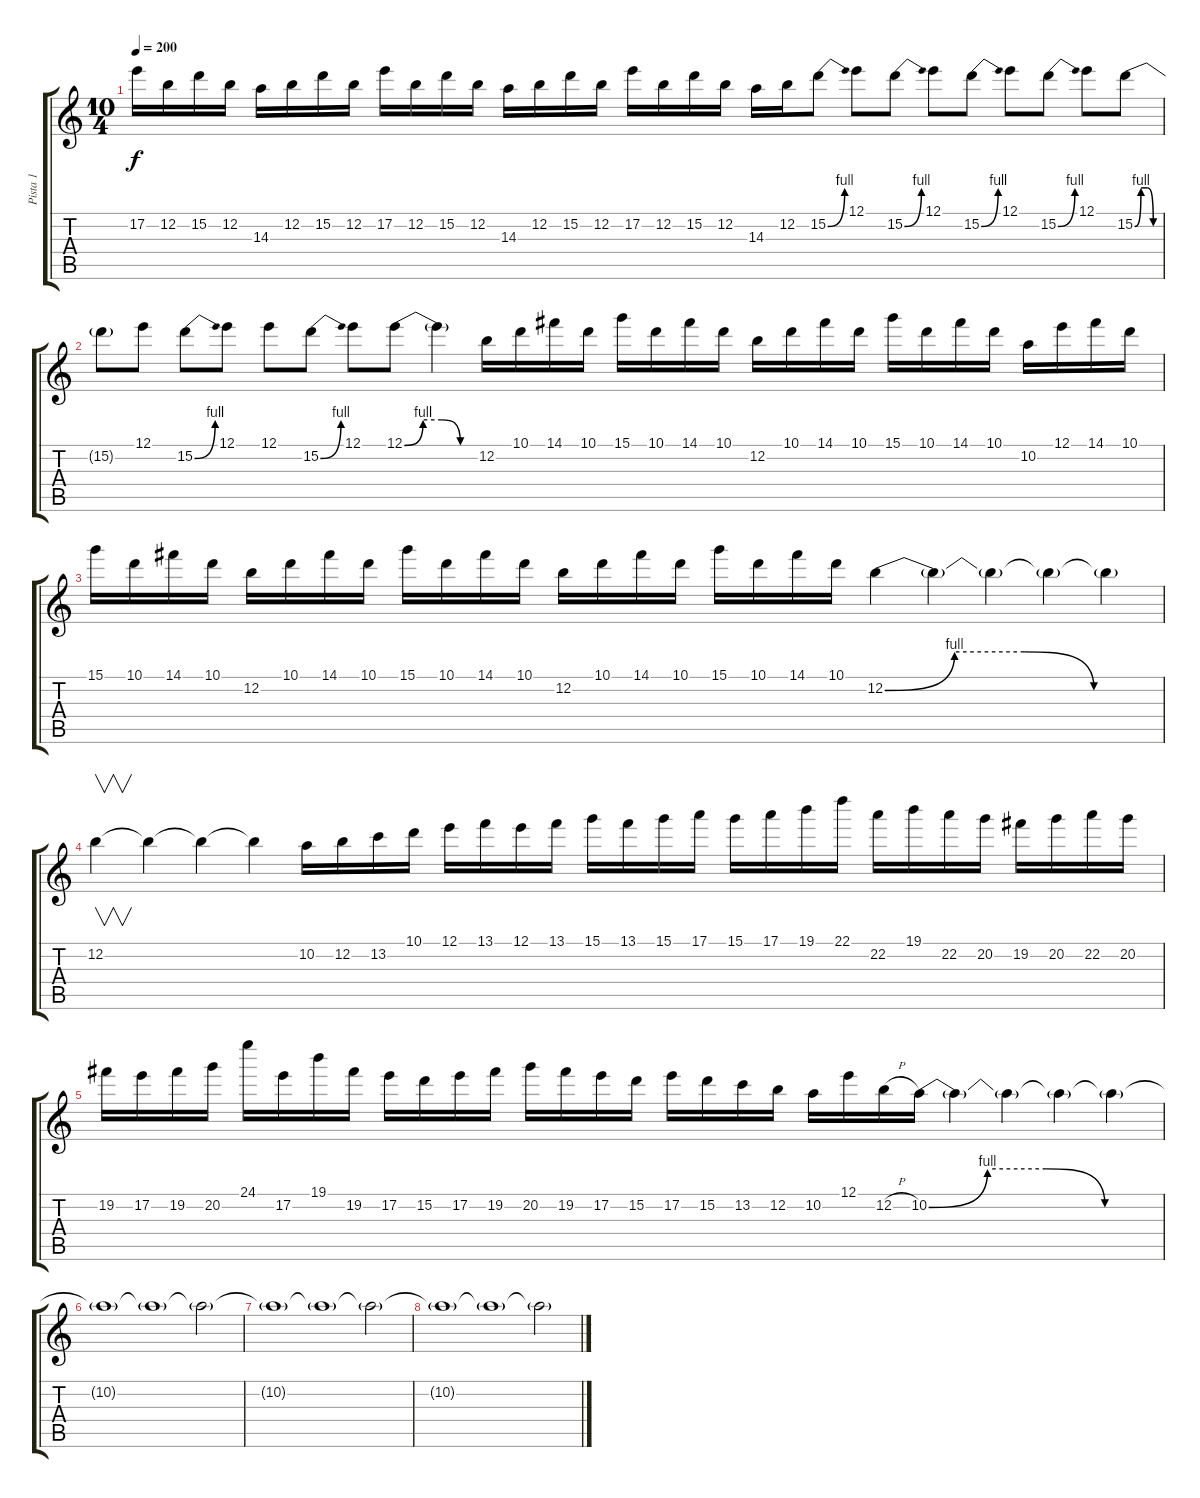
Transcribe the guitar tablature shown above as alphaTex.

\track ("Pista 1" "Pista 1") {instrument distortionguitar}
\staff {score tabs}
\tuning (E4 B3 G3 D3 A2 E2) {hide}
\ts (10 4)
\tempo 200
\clef g2
\ks c
17.2.16{dy f} 12.2.16 15.2.16 12.2.16 14.3.16 12.2.16 15.2.16 12.2.16 17.2.16 12.2.16 15.2.16 12.2.16 14.3.16 12.2.16 15.2.16 12.2.16 17.2.16 12.2.16 15.2.16 12.2.16 14.3.16 12.2.16 15.2{be (bend 0 0 60 4)}.8 12.1.8 15.2{be (bend 0 0 60 4)}.8 12.1.8 15.2{be (bend 0 0 60 4)}.8 12.1.8 15.2{be (bend 0 0 60 4)}.8 12.1.8 15.2{be (custom 0 0 15 4 30 4 45 0 60 0)}.8 |
15.2{t}.8 12.1.8 15.2{be (bend 0 0 60 4)}.8 12.1.8 12.1.8 15.2{be (bend 0 0 60 4)}.8 12.1.8 12.1{be (custom 0 0 15 4 30 4 45 0 60 0)}.8 12.1{t}.4 12.2.16 10.1.16 14.1.16 10.1.16 15.1.16 10.1.16 14.1.16 10.1.16 12.2.16 10.1.16 14.1.16 10.1.16 15.1.16 10.1.16 14.1.16 10.1.16 10.2.16 12.1.16 14.1.16 10.1.16 |
15.1.16 10.1.16 14.1.16 10.1.16 12.2.16 10.1.16 14.1.16 10.1.16 15.1.16 10.1.16 14.1.16 10.1.16 12.2.16 10.1.16 14.1.16 10.1.16 15.1.16 10.1.16 14.1.16 10.1.16 12.2{be (custom 0 0 15 4 30 4 45 0 60 0)}.4 12.2{t}.4 12.2{t}.4 12.2{t}.4 12.2{t}.4 |
12.2.4{v} 12.2{t}.4 12.2{t}.4 12.2{t}.4 10.2.16 12.2.16 13.2.16 10.1.16 12.1.16 13.1.16 12.1.16 13.1.16 15.1.16 13.1.16 15.1.16 17.1.16 15.1.16 17.1.16 19.1.16 22.1.16 22.2.16 19.1.16 22.2.16 20.2.16 19.2.16 20.2.16 22.2.16 20.2.16 |
19.2.16 17.2.16 19.2.16 20.2.16 24.1.16 17.2.16 19.1.16 19.2.16 17.2.16 15.2.16 17.2.16 19.2.16 20.2.16 19.2.16 17.2.16 15.2.16 17.2.16 15.2.16 13.2.16 12.2.16 10.2.16 12.1.16 12.2{h}.16 10.2{be (custom 0 0 15 4 30 4 45 0 60 0)}.16 10.2{t}.4 10.2{t}.4 10.2{t}.4 10.2{t}.4 |
10.2{t}.1 10.2{t}.1 10.2{t}.2 |
10.2{t}.1 10.2{t}.1 10.2{t}.2 |
10.2{t}.1 10.2{t}.1 10.2{t}.2
